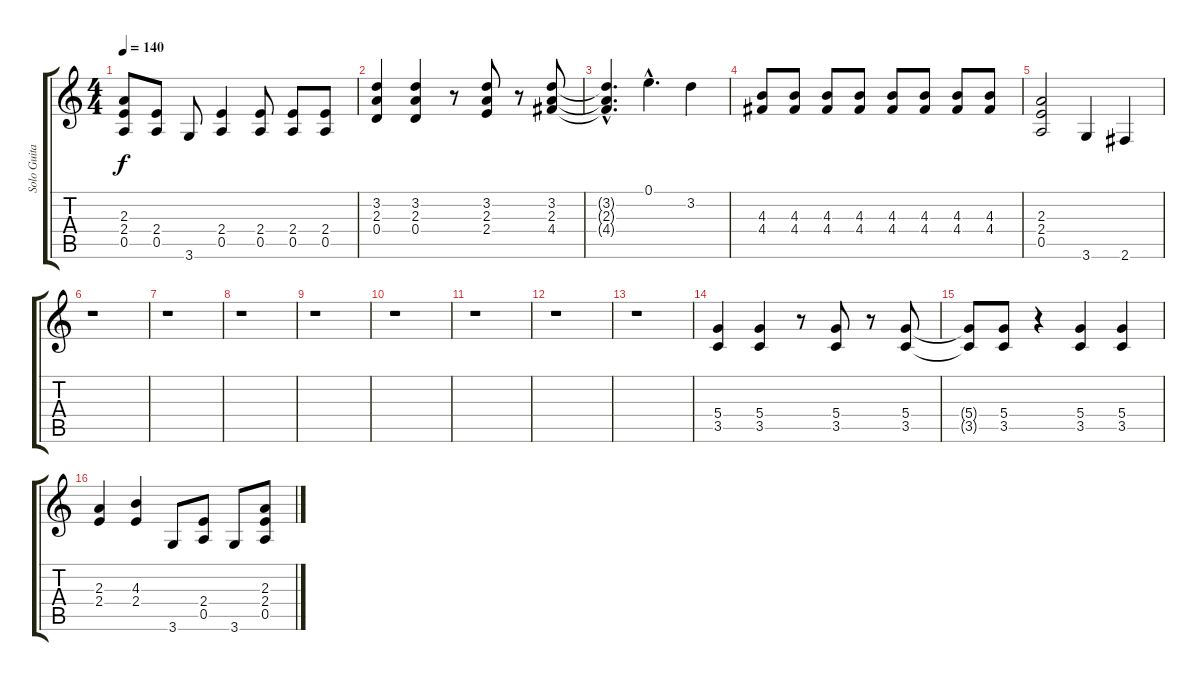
\track ("Solo Guitar" "Solo Guita") {instrument distortionguitar}
\staff {score tabs}
\tuning (E4 B3 G3 D3 A2 E2) {hide}
\ts (4 4)
\tempo 140
\clef g2
\ks c
(2.3{t} 2.4{t} 0.5{t}).8{dy f} (2.4 0.5).8 3.6.8 (2.4 0.5).4 (2.4 0.5).8 (2.4 0.5).8 (2.4 0.5).8 |
(3.2 2.3 0.4).4 (3.2 2.3 0.4).4 r.8 (3.2 2.3 2.4).8 r.8 (3.2 2.3 4.4).8 |
(3.2{hac t} 2.3{hac t} 4.4{hac t}).4{d} 0.1{hac}.4{d} 3.2.4 |
(4.3 4.4).8 (4.3 4.4).8 (4.3 4.4).8 (4.3 4.4).8 (4.3 4.4).8 (4.3 4.4).8 (4.3 4.4).8 (4.3 4.4).8 |
(2.3 2.4 0.5).2 3.6.4 2.6.4 |
r.1 |
r.1 |
r.1 |
r.1 |
r.1 |
r.1 |
r.1 |
r.1 |
(5.4 3.5).4 (5.4 3.5).4 r.8 (5.4 3.5).8 r.8 (5.4 3.5).8 |
(5.4{t} 3.5{t}).8 (5.4 3.5).8 r.4 (5.4 3.5).4 (5.4 3.5).4 |
(2.3 2.4).4 (4.3 2.4).4 3.6.8 (2.4 0.5).8 3.6.8 (2.3 2.4 0.5).8
